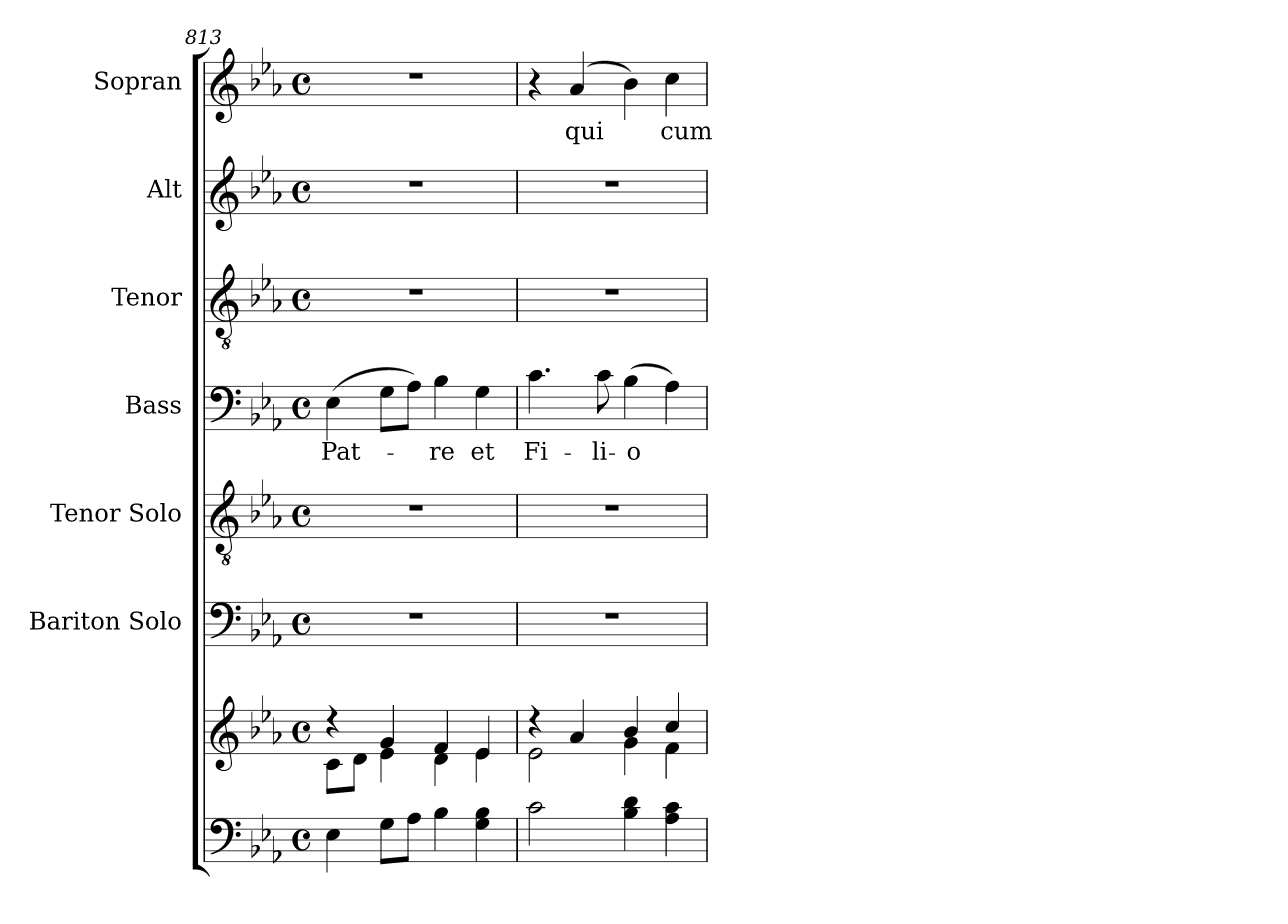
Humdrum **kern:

**kern	**kern	**kern	**kern	**kern	**text	**kern	**kern	**kern	**text
*part7	*part7	*part6	*part5	*part4	*part4	*part3	*part2	*part1	*part1
*staff8	*staff7	*staff6	*staff5	*staff4	*staff4	*staff3	*staff2	*staff1	*staff1
*	*	*I"Bariton Solo	*I"Tenor Solo	*I"Bass	*	*I"Tenor	*I"Alt	*I"Sopran	*
*	*	*	*	*I'B.	*	*I'T.	*I'A.	*I'S.	*
!!LO:LB:g=z
*clefF4	*clefG2	*clefF4	*clefGv2	*clefF4	*	*clefGv2	*clefG2	*clefG2	*
*k[b-e-a-]	*k[b-e-a-]	*k[b-e-a-]	*k[b-e-a-]	*k[b-e-a-]	*	*k[b-e-a-]	*k[b-e-a-]	*k[b-e-a-]	*
*E-:	*E-:	*E-:	*E-:	*E-:	*	*E-:	*E-:	*E-:	*
*M4/4	*M4/4	*M4/4	*M4/4	*M4/4	*	*M4/4	*M4/4	*M4/4	*
*met(c)	*met(c)	*met(c)	*met(c)	*met(c)	*	*met(c)	*met(c)	*met(c)	*
=813	=813	=813	=813	=813	=813	=813	=813	=813	=813
*	*^	*	*	*	*	*	*	*	*
!	!	!	!	!	!	!LO:LY:b	!	!	!	!
4E-\	4r	8c\L	1r	1r	(>4E-\	Pat-	1r	1r	1r	.
.	.	8d\J	.	.	.	.	.	.	.	.
8G\L	4g/	4e-\	.	.	8G\L	.	.	.	.	.
8A-\J	.	.	.	.	8A-\J)	.	.	.	.	.
!	!	!	!	!	!	!LO:LY:b	!	!	!	!
4B-\	4f/	4d\	.	.	4B-\	-re	.	.	.	.
!	!	!	!	!	!	!LO:LY:b	!	!	!	!
4G\ 4B-\	4e-/	4e-\	.	.	4G\	et	.	.	.	.
=814	=814	=814	=814	=814	=814	=814	=814	=814	=814	=814
!	!	!	!	!	!	!LO:LY:b	!	!	!	!
2c\	4rdd	2e-\	1r	1r	4.c\	Fi-	1r	1r	4r	.
!	!	!	!	!	!	!	!	!	!	!LO:LY:b
.	4a-/	.	.	.	.	.	.	.	(4a-/	qui
!	!	!	!	!	!	!LO:LY:b	!	!	!	!
.	.	.	.	.	8c\	-li-	.	.	.	.
!	!	!	!	!	!	!LO:LY:b	!	!	!	!
4B-\ 4d\	4b-/	4g\	.	.	(>4B-\	-o	.	.	4b-\)	.
!	!	!	!	!	!	!	!	!	!	!LO:LY:b
4A-\ 4c\	4cc/	4f\	.	.	4A-\)	.	.	.	4cc\	cum
*	*v	*v	*	*	*	*	*	*	*	*
=	=	=	=	=	=	=	=	=	=
*-	*-	*-	*-	*-	*-	*-	*-	*-	*-
